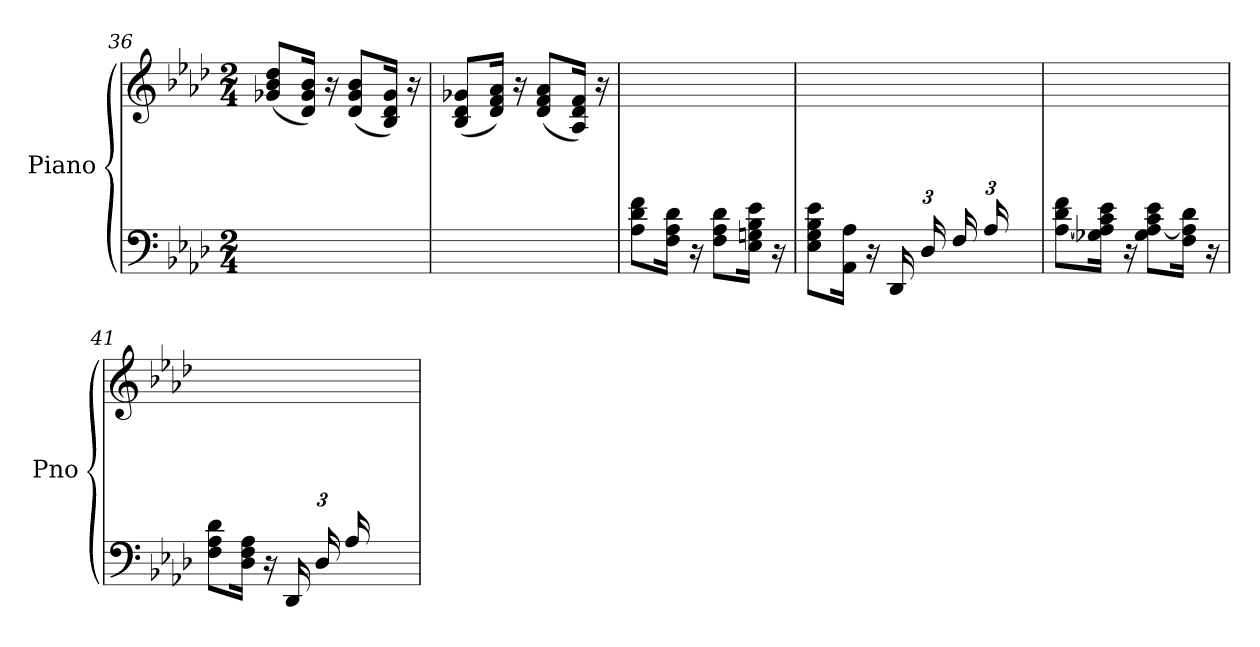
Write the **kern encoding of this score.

**kern	**kern
*part1	*part1
*staff2	*staff1
*I"Piano	*
*I'Pno	*
*clefF4	*clefG2
*k[b-e-a-d-]	*k[b-e-a-d-]
*M2/4	*M2/4
=36	=36
2ryy	(8g-X/ 8b-/ 8dd-/L
.	16d-/ 16g-/ 16b-/Jk)
.	16r
.	(8d-/ 8g-/ 8b-/L
.	16B-/ 16d-/ 16g-/Jk)
.	16r
=37	=37
2ryy	(8B-/ 8d-/ 8g-X/L
.	16d-/ 16f/ 16a-/Jk)
.	16r
.	(8d-/ 8f/ 8a-/L
.	16A-/ 16d-/ 16f/Jk)
.	16r
!!LO:LB:g=z
=38	=38
8A-\ 8d-\ 8f\L	2ryy
16F\ 16A-\ 16d-\Jk	.
16r	.
8F\ 8A-\ 8d-\L	.
16E-\ 16Gn\ 16B-\ 16e-\Jk	.
16r	.
=39	=39
*	*^
8E-\ 8G\ 8B-\ 8e-\L	2ryy	12%5ryy
16AA-\ 16A-\Jk	.	.
16r	.	.
*Xbrackettup	*	*
24DD-/LL	.	.
24D-/	.	.
24F/	.	.
24A-/	.	.
12ryy	.	24d-\
.	.	24f\JJ
*	*v	*v
=40	=40
[8A-\ 8d-\ 8f\L	2ryy
16G-X\ 16A-\] 16c\ 16e-\Jk	.
16r	.
8G-\ [8A-\ 8c\ 8e-\L	.
16F\ 16A-\] 16d-\Jk	.
16r	.
=41	=41
*	*^
8F\ 8A-\ 8d-\L	2ryy	4.ryy
16D-\ 16F\ 16A-\Jk	.	.
16r	.	.
24DD-/LL	.	.
24D-/	.	.
24A-/	.	.
8ryy	.	24d-\
.	.	24f\
.	.	24a-\JJ
*	*v	*v
=	=
*-	*-
